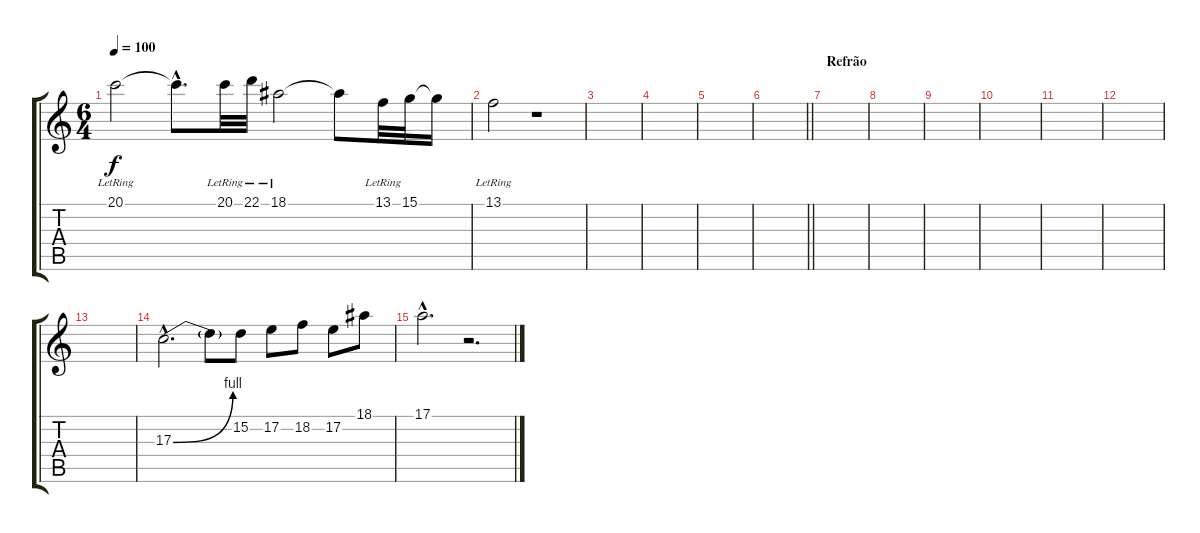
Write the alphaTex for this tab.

\track "" {instrument flute}
\staff {score tabs}
\tuning (E4 B3 G3 D3 A2 E2) {hide}
\ts (6 4)
\tempo 100
\clef g2
\ks c
20.1{lr}.2{dy f} 20.1{hac t}.8{d} 20.1{lr}.32 22.1{lr}.32 18.1{lr}.2 18.1{t}.8 13.1{lr}.32 15.1{lr}.32 15.1{t}.16 |
13.1{lr}.2 r.1 |
|
|
|
\barLineRight lightlight
|
\section ("" "Refrão")
|
|
|
|
|
|
|
17.3{be (bend 0 0 60 4) hac}.2{d volume 15 instrument distortionguitar} 17.3{t}.8 15.2.8 17.2.8 18.2.8 17.2.8 18.1.8 |
17.1{hac}.2{d} r.2{d}
